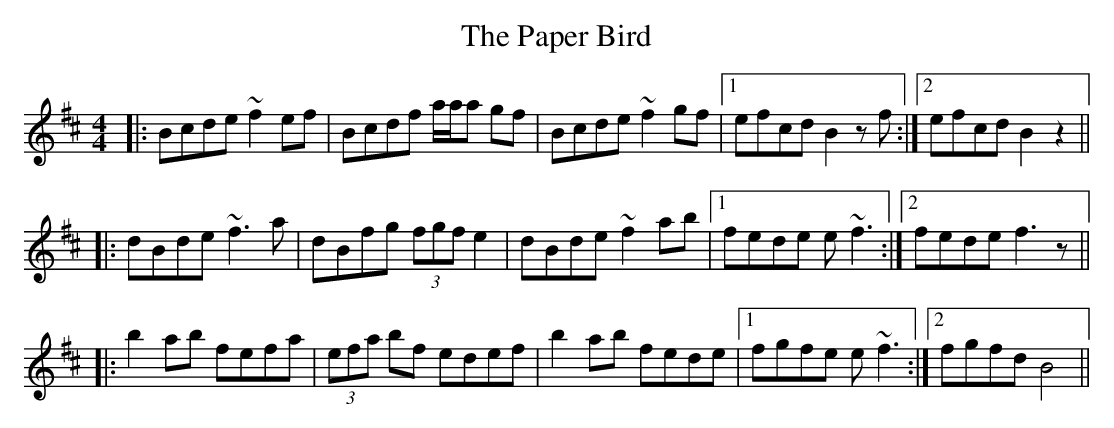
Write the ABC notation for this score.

X:1
T: The Paper Bird
M: 4/4
L: 1/8
K: Bmin
|:Bcde ~f2 ef|Bcdf a/a/a gf|Bcde ~f2 gf|1 efcd B2zf:|2 efcd B2z2||
|:dBde ~f3 a|dBfg (3fgf e2|dBde ~f2 ab|1 fede e ~f3:|2 fede f3z||
|:b2ab fefa|(3efa bf edef|b2 ab fede|1 fgfe e ~f3:|2 fgfd B4||
